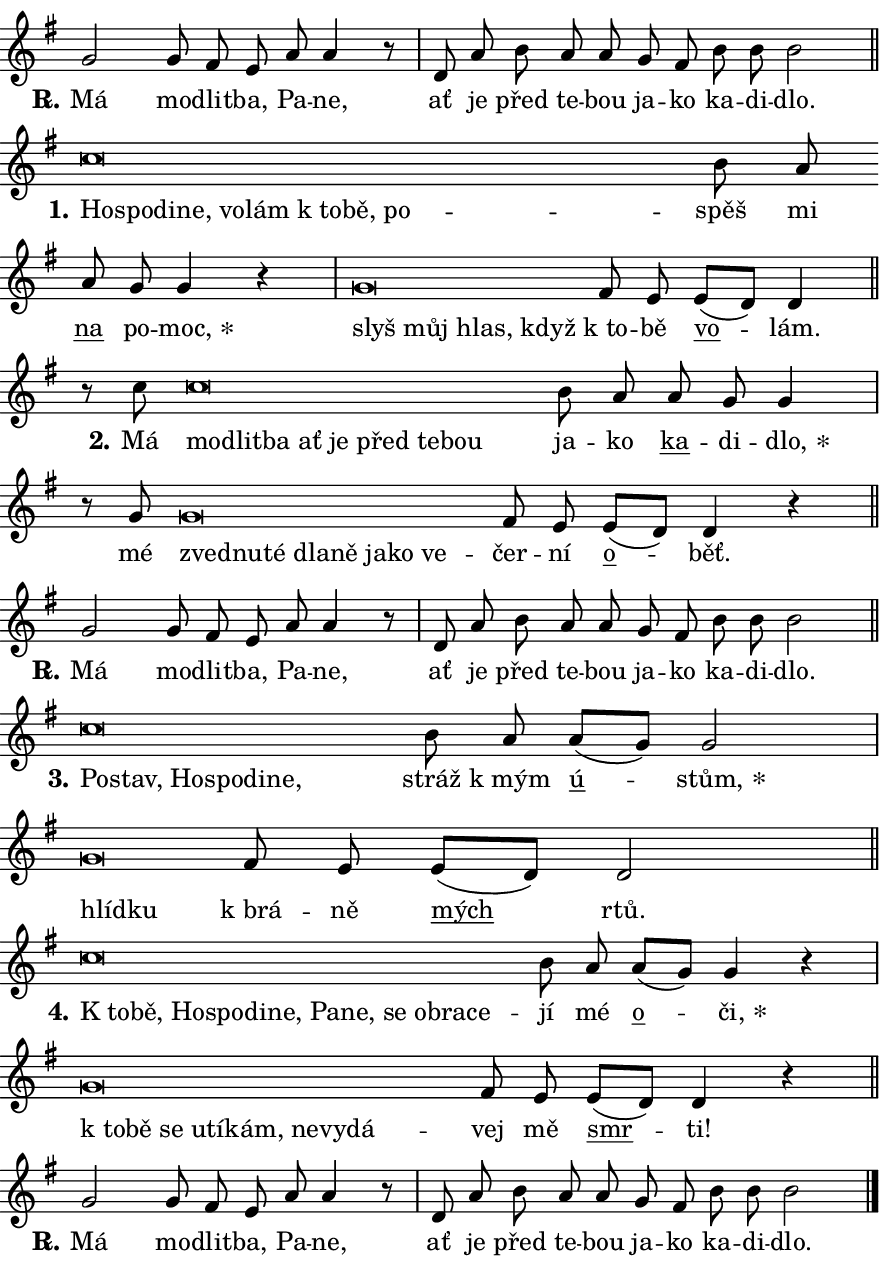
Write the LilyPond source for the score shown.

\version "2.24.0"
\header { tagline = "" }
\paper {
  indent = 0\cm
  top-margin = 0\cm
  right-margin = 0.13\cm % to fit lyric hyphens
  bottom-margin = 0\cm
  left-margin = 0\cm
  paper-width = 15\cm
  page-breaking = #ly:one-page-breaking
  system-system-spacing.basic-distance = #11
  score-system-spacing.basic-distance = #11
  ragged-last = ##f
}


%% Author: Thomas Morley
%% https://lists.gnu.org/archive/html/lilypond-user/2020-05/msg00002.html
#(define (line-position grob)
"Returns position of @var[grob} in current system:
   @code{'start}, if at first time-step
   @code{'end}, if at last time-step
   @code{'middle} otherwise
"
  (let* ((col (ly:item-get-column grob))
         (ln (ly:grob-object col 'left-neighbor))
         (rn (ly:grob-object col 'right-neighbor))
         (col-to-check-left (if (ly:grob? ln) ln col))
         (col-to-check-right (if (ly:grob? rn) rn col))
         (break-dir-left
           (and
             (ly:grob-property col-to-check-left 'non-musical #f)
             (ly:item-break-dir col-to-check-left)))
         (break-dir-right
           (and
             (ly:grob-property col-to-check-right 'non-musical #f)
             (ly:item-break-dir col-to-check-right))))
        (cond ((eqv? 1 break-dir-left) 'start)
              ((eqv? -1 break-dir-right) 'end)
              (else 'middle))))

#(define (tranparent-at-line-position vctor)
  (lambda (grob)
  "Relying on @code{line-position} select the relevant enry from @var{vctor}.
Used to determine transparency,"
    (case (line-position grob)
      ((end) (not (vector-ref vctor 0)))
      ((middle) (not (vector-ref vctor 1)))
      ((start) (not (vector-ref vctor 2))))))

noteHeadBreakVisibility =
#(define-music-function (break-visibility)(vector?)
"Makes @code{NoteHead}s transparent relying on @var{break-visibility}"
#{
  \override NoteHead.transparent =
    #(tranparent-at-line-position break-visibility)
#})

#(define delete-ledgers-for-transparent-note-heads
  (lambda (grob)
    "Reads whether a @code{NoteHead} is transparent.
If so this @code{NoteHead} is removed from @code{'note-heads} from
@var{grob}, which is supposed to be @code{LedgerLineSpanner}.
As a result ledgers are not printed for this @code{NoteHead}"
    (let* ((nhds-array (ly:grob-object grob 'note-heads))
           (nhds-list
             (if (ly:grob-array? nhds-array)
                 (ly:grob-array->list nhds-array)
                 '()))
           ;; Relies on the transparent-property being done before
           ;; Staff.LedgerLineSpanner.after-line-breaking is executed.
           ;; This is fragile ...
           (to-keep
             (remove
               (lambda (nhd)
                 (ly:grob-property nhd 'transparent #f))
               nhds-list)))
      ;; TODO find a better method to iterate over grob-arrays, similiar
      ;; to filter/remove etc for lists
      ;; For now rebuilt from scratch
      (set! (ly:grob-object grob 'note-heads)  '())
      (for-each
        (lambda (nhd)
          (ly:pointer-group-interface::add-grob grob 'note-heads nhd))
        to-keep))))

squashNotes = {
  \override NoteHead.X-extent = #'(-0.2 . 0.2)
  \override NoteHead.Y-extent = #'(-0.75 . 0)
  \override NoteHead.stencil =
    #(lambda (grob)
       (let ((pos (ly:grob-property grob 'staff-position)))
         (begin
           (if (< pos -7) (display "ERROR: Lower brevis then expected\n") (display ""))
           (if (<= pos -6) ly:text-interface::print ly:note-head::print))))
}
unSquashNotes = {
  \revert NoteHead.X-extent
  \revert NoteHead.Y-extent
  \revert NoteHead.stencil
}

hideNotes = \noteHeadBreakVisibility #begin-of-line-visible
unHideNotes = \noteHeadBreakVisibility #all-visible

% work-around for resetting accidentals
% https://lilypond.org/doc/v2.23/Documentation/notation/displaying-rhythms#unmetered-music
cadenzaMeasure = {
  \cadenzaOff
  \partial 1024 s1024
  \cadenzaOn
}

#(define-markup-command (accent layout props text) (markup?)
  "Underline accented syllable"
  (interpret-markup layout props
    #{\markup \override #'(offset . 4.3) \underline { #text }#}))

responsum = \markup \concat {
  "R" \hspace #-1.05 \path #0.1 #'((moveto 0 0.07) (lineto 0.9 0.8)) \hspace #0.05 "."
}

spaceSize = #0.6828661417322834 % exact space size for TeX Gyre Schola

\layout {
  \context {
    \Staff
    \remove "Time_signature_engraver"
    \override LedgerLineSpanner.after-line-breaking = #delete-ledgers-for-transparent-note-heads
  }
  \context {
    \Lyrics {
      \override LyricSpace.minimum-distance = \spaceSize
      \override LyricText.font-name = #"TeX Gyre Schola"
      \override LyricText.font-size = 1
      \override StanzaNumber.font-name = #"TeX Gyre Schola Bold"
      \override StanzaNumber.font-size = 1
    }
  }
  \context {
    \Score 
    \override NoteHead.text =
      #(lambda (grob) 
        (let ((pos (ly:grob-property grob 'staff-position)))
          #{\markup {
            \combine
              \halign #-0.55 \raise #(if (= pos -6) 0 0.5) \override #'(thickness . 2) \draw-line #'(3.2 . 0)
              \musicglyph "noteheads.sM1"
          }#}))
  }
}

% magnetic-lyrics.ily
%
%   written by
%     Jean Abou Samra <jean@abou-samra.fr>
%     Werner Lemberg <wl@gnu.org>
%
%   adapted by
%     Jiri Hon <jiri.hon@gmail.com>
%
% Version 2022-Apr-15

% https://www.mail-archive.com/lilypond-user@gnu.org/msg149350.html

#(define (Left_hyphen_pointer_engraver context)
   "Collect syllable-hyphen-syllable occurrences in lyrics and store
them in properties.  This engraver only looks to the left.  For
example, if the lyrics input is @code{foo -- bar}, it does the
following.

@itemize @bullet
@item
Set the @code{text} property of the @code{LyricHyphen} grob between
@q{foo} and @q{bar} to @code{foo}.

@item
Set the @code{left-hyphen} property of the @code{LyricText} grob with
text @q{foo} to the @code{LyricHyphen} grob between @q{foo} and
@q{bar}.
@end itemize

Use this auxiliary engraver in combination with the
@code{lyric-@/text::@/apply-@/magnetic-@/offset!} hook."
   (let ((hyphen #f)
         (text #f))
     (make-engraver
      (acknowledgers
       ((lyric-syllable-interface engraver grob source-engraver)
        (set! text grob)))
      (end-acknowledgers
       ((lyric-hyphen-interface engraver grob source-engraver)
        ;(when (not (grob::has-interface grob 'lyric-space-interface))
          (set! hyphen grob)));)
      ((stop-translation-timestep engraver)
       (when (and text hyphen)
         (ly:grob-set-object! text 'left-hyphen hyphen))
       (set! text #f)
       (set! hyphen #f)))))

#(define (lyric-text::apply-magnetic-offset! grob)
   "If the space between two syllables is less than the value in
property @code{LyricText@/.details@/.squash-threshold}, move the right
syllable to the left so that it gets concatenated with the left
syllable.

Use this function as a hook for
@code{LyricText@/.after-@/line-@/breaking} if the
@code{Left_@/hyphen_@/pointer_@/engraver} is active."
   (let ((hyphen (ly:grob-object grob 'left-hyphen #f)))
     (when hyphen
       (let ((left-text (ly:spanner-bound hyphen LEFT)))
         (when (grob::has-interface left-text 'lyric-syllable-interface)
           (let* ((common (ly:grob-common-refpoint grob left-text X))
                  (this-x-ext (ly:grob-extent grob common X))
                  (left-x-ext
                   (begin
                     ;; Trigger magnetism for left-text.
                     (ly:grob-property left-text 'after-line-breaking)
                     (ly:grob-extent left-text common X)))
                  ;; `delta` is the gap width between two syllables.
                  (delta (- (interval-start this-x-ext)
                            (interval-end left-x-ext)))
                  (details (ly:grob-property grob 'details))
                  (threshold (assoc-get 'squash-threshold details 0.2)))
             (when (< delta threshold)
               (let* (;; We have to manipulate the input text so that
                      ;; ligatures crossing syllable boundaries are not
                      ;; disabled.  For languages based on the Latin
                      ;; script this is essentially a beautification.
                      ;; However, for non-Western scripts it can be a
                      ;; necessity.
                      (lt (ly:grob-property left-text 'text))
                      (rt (ly:grob-property grob 'text))
                      (is-space (grob::has-interface hyphen 'lyric-space-interface))
                      (space (if is-space " " ""))
                      (extra-delta (if is-space spaceSize 0))
                      ;; Append new syllable.
                      (ltrt-space (if (and (string? lt) (string? rt))
                                (string-append lt space rt)
                                (make-concat-markup (list lt space rt))))
                      ;; Right-align `ltrt` to the right side.
                      (ltrt-space-markup (grob-interpret-markup
                               grob
                               (make-translate-markup
                                (cons (interval-length this-x-ext) 0)
                                (make-right-align-markup ltrt-space)))))
                 (begin
                   ;; Don't print `left-text`.
                   (ly:grob-set-property! left-text 'stencil #f)
                   ;; Set text and stencil (which holds all collected
                   ;; syllables so far) and shift it to the left.
                   (ly:grob-set-property! grob 'text ltrt-space)
                   (ly:grob-set-property! grob 'stencil ltrt-space-markup)
                   (ly:grob-translate-axis! grob (- (- delta extra-delta)) X))))))))))


#(define (lyric-hyphen::displace-bounds-first grob)
   ;; Make very sure this callback isn't triggered too early.
   (let ((left (ly:spanner-bound grob LEFT))
         (right (ly:spanner-bound grob RIGHT)))
     (ly:grob-property left 'after-line-breaking)
     (ly:grob-property right 'after-line-breaking)
     (ly:lyric-hyphen::print grob)))

squashThreshold = #0.4

\layout {
  \context {
    \Lyrics
    \consists #Left_hyphen_pointer_engraver
    \override LyricText.after-line-breaking =
      #lyric-text::apply-magnetic-offset!
    \override LyricHyphen.stencil = #lyric-hyphen::displace-bounds-first
    \override LyricText.details.squash-threshold = \squashThreshold
    \override LyricHyphen.minimum-distance = 0
    \override LyricHyphen.minimum-length = \squashThreshold
  }
}

squashText = \override LyricText.details.squash-threshold = 9999
unSquashText = \override LyricText.details.squash-threshold = \squashThreshold

leftText = \override LyricText.self-alignment-X = #LEFT
unLeftText = \revert LyricText.self-alignment-X

starOffset = #(lambda (grob) 
                (let ((x_offset (ly:self-alignment-interface::aligned-on-x-parent grob)))
                  (if (= x_offset 0) 0 (+ x_offset 1.2))))

star = #(define-music-function (syllable)(string?)
"Append star separator at the end of a syllable"
#{
  \once \override LyricText.X-offset = #starOffset
  \lyricmode { \markup {
    #syllable
    \override #'((font-name . "TeX Gyre Schola Bold")) \hspace #0.2 \lower #0.65 \larger "*"
  } }
#})

starAccent = #(define-music-function (syllable)(string?)
"Append star separator at the end of a syllable and make accent"
#{
  \once \override LyricText.X-offset = #starOffset
  \lyricmode { \markup {
    \accent #syllable
    \override #'((font-name . "TeX Gyre Schola Bold")) \hspace #0.2 \lower #0.65 \larger "*"
  } }
#})

breath = #(define-music-function (syllable)(string?)
"Append breathing indicator at the end of a syllable"
#{
  \lyricmode { \markup { #syllable "+" } }
#})

optionalBreath = #(define-music-function (syllable)(string?)
"Append optional breathing indicator at the end of a syllable"
#{
  \lyricmode { \markup { #syllable "(+)" } }
#})


\score {
    <<
        \new Voice = "melody" { \cadenzaOn \key g \major \relative { g'2 g8 fis e \bar "" a a4 r8 \cadenzaMeasure \bar "|" d, a' \bar "" b a a \bar "" g fis \bar "" b b b2 \cadenzaMeasure \bar "||" \break } }
        \new Lyrics \lyricsto "melody" { \lyricmode { \set stanza = \responsum
Má mo -- dlit -- ba, Pa -- ne, ať je před te -- bou ja -- ko ka -- di -- dlo. } }
    >>
    \layout {}
}

\score {
    <<
        \new Voice = "melody" { \cadenzaOn \key g \major \relative { \squashNotes c''\breve*1/16 \hideNotes \breve*1/16 \bar "" \breve*1/16 \bar "" \breve*1/16 \bar "" \breve*1/16 \bar "" \breve*1/16 \bar "" \breve*1/16 \bar "" \breve*1/16 \breve*1/16 \bar "" \unHideNotes \unSquashNotes b8 a \bar "" a g g4 r \cadenzaMeasure \bar "|" \squashNotes g\breve*1/16 \hideNotes \breve*1/16 \bar "" \breve*1/16 \breve*1/16 \bar "" \unHideNotes \unSquashNotes fis8 e \bar "" e[( d)] d4 \cadenzaMeasure \bar "||" \break } }
        \new Lyrics \lyricsto "melody" { \lyricmode { \set stanza = "1."
\leftText Ho -- \squashText spo -- di -- ne, vo -- lám "k to" -- bě, po -- \unLeftText \unSquashText spěš mi \markup \accent na po -- \star moc, \leftText slyš \squashText můj hlas, když \unLeftText \unSquashText "k to" -- bě \markup \accent vo -- lám. } }
    >>
    \layout {}
}

\score {
    <<
        \new Voice = "melody" { \cadenzaOn \key g \major \relative { r8 c''8 \squashNotes c\breve*1/16 \hideNotes \breve*1/16 \bar "" \breve*1/16 \bar "" \breve*1/16 \bar "" \breve*1/16 \bar "" \breve*1/16 \bar "" \breve*1/16 \breve*1/16 \bar "" \unHideNotes \unSquashNotes b8 a \bar "" a g g4 \cadenzaMeasure \bar "|" r8 g8 \squashNotes g\breve*1/16 \hideNotes \breve*1/16 \bar "" \breve*1/16 \bar "" \breve*1/16 \bar "" \breve*1/16 \bar "" \breve*1/16 \bar "" \breve*1/16 \breve*1/16 \bar "" \unHideNotes \unSquashNotes fis8 e \bar "" e[( d)] d4 r \cadenzaMeasure \bar "||" \break } }
        \new Lyrics \lyricsto "melody" { \lyricmode { \set stanza = "2."
Má \leftText mo -- \squashText dlit -- ba ať je před te -- bou \unLeftText \unSquashText ja -- ko \markup \accent ka -- di -- \star dlo, mé \leftText zved -- \squashText nu -- té dla -- ně ja -- ko ve -- \unLeftText \unSquashText čer -- ní \markup \accent o -- běť. } }
    >>
    \layout {}
}

\score {
    <<
        \new Voice = "melody" { \cadenzaOn \key g \major \relative { g'2 g8 fis e \bar "" a a4 r8 \cadenzaMeasure \bar "|" d, a' \bar "" b a a \bar "" g fis \bar "" b b b2 \cadenzaMeasure \bar "||" \break } }
        \new Lyrics \lyricsto "melody" { \lyricmode { \set stanza = \responsum
Má mo -- dlit -- ba, Pa -- ne, ať je před te -- bou ja -- ko ka -- di -- dlo. } }
    >>
    \layout {}
}

\score {
    <<
        \new Voice = "melody" { \cadenzaOn \key g \major \relative { \squashNotes c''\breve*1/16 \hideNotes \breve*1/16 \bar "" \breve*1/16 \bar "" \breve*1/16 \bar "" \breve*1/16 \breve*1/16 \bar "" \unHideNotes \unSquashNotes b8 a \bar "" a[( g)] g2 \cadenzaMeasure \bar "|" \squashNotes g\breve*1/16 \hideNotes \breve*1/16 \bar "" \unHideNotes \unSquashNotes fis8 e \bar "" e[( d)] d2 \cadenzaMeasure \bar "||" \break } }
        \new Lyrics \lyricsto "melody" { \lyricmode { \set stanza = "3."
\leftText Po -- \squashText stav, Ho -- spo -- di -- ne, \unLeftText \unSquashText stráž "k mým" \markup \accent ú -- \star stům, \leftText hlíd -- \squashText ku \unLeftText \unSquashText "k brá" -- ně \markup \accent mých rtů. } }
    >>
    \layout {}
}

\score {
    <<
        \new Voice = "melody" { \cadenzaOn \key g \major \relative { \squashNotes c''\breve*1/16 \hideNotes \breve*1/16 \bar "" \breve*1/16 \bar "" \breve*1/16 \bar "" \breve*1/16 \bar "" \breve*1/16 \bar "" \breve*1/16 \bar "" \breve*1/16 \bar "" \breve*1/16 \bar "" \breve*1/16 \bar "" \breve*1/16 \breve*1/16 \bar "" \unHideNotes \unSquashNotes b8 a \bar "" a[( g)] g4 r \cadenzaMeasure \bar "|" \squashNotes g\breve*1/16 \hideNotes \breve*1/16 \bar "" \breve*1/16 \bar "" \breve*1/16 \bar "" \breve*1/16 \bar "" \breve*1/16 \bar "" \breve*1/16 \bar "" \breve*1/16 \breve*1/16 \bar "" \unHideNotes \unSquashNotes fis8 e \bar "" e[( d)] d4 r \cadenzaMeasure \bar "||" \break } }
        \new Lyrics \lyricsto "melody" { \lyricmode { \set stanza = "4."
\leftText "K to" -- \squashText bě, Ho -- spo -- di -- ne, Pa -- ne, se ob -- ra -- ce -- \unLeftText \unSquashText jí mé \markup \accent o -- \star či, \leftText "k to" -- \squashText bě se u -- tí -- kám, ne -- vy -- dá -- \unLeftText \unSquashText vej mě \markup \accent smr -- ti! } }
    >>
    \layout {}
}

\score {
    <<
        \new Voice = "melody" { \cadenzaOn \key g \major \relative { g'2 g8 fis e \bar "" a a4 r8 \cadenzaMeasure \bar "|" d, a' \bar "" b a a \bar "" g fis \bar "" b b b2 \cadenzaMeasure \bar "||" \break } \bar "|." }
        \new Lyrics \lyricsto "melody" { \lyricmode { \set stanza = \responsum
Má mo -- dlit -- ba, Pa -- ne, ať je před te -- bou ja -- ko ka -- di -- dlo. } }
    >>
    \layout {}
}
